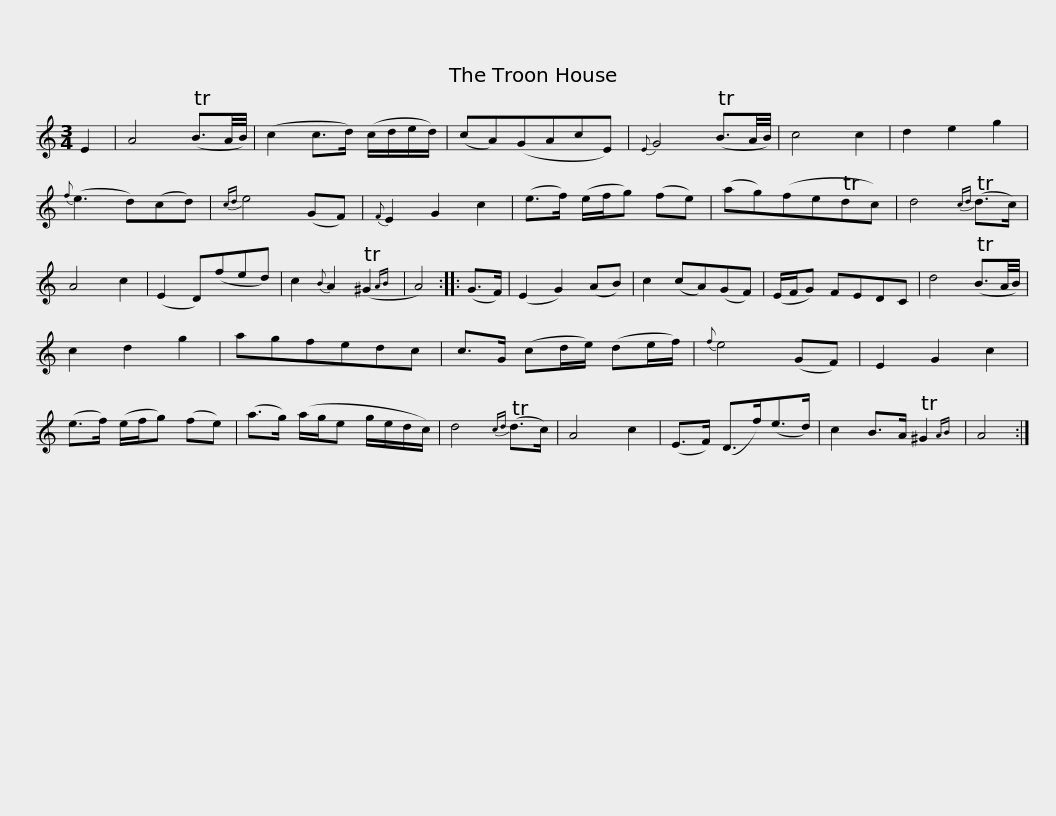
X:1
L:1/8
M:3/4
I:linebreak $
K:C
V:1 treble
V:1
 E2 | A4 (TB3/2A/4B/4) | (c2 c>d) (c/d/e/d/) | (cA)(GAcE) |{E} G4 (TB3/2A/4B/4) | %5
 c4 c2 | d2 e2 g2 |{f} (e3 d)(cd) |{cd} e4 (GF) |{F} E2 G2 c2 |$ %10
 (e>f) (e/f/g) (fe) | (ag)(feTdc) | d4{cd} (Td>c) | A4 c2 | (E2 D)(fed) | %15
 c2{B} A2 (T^G2{AB} | A4) :: (G>F) | (E2 G2) (AB) |$ c2 (cA)(GF) | %20
 (E/F/G) FEDC | d4 (TB3/2A/4B/4) | c2 d2 g2 | agfedc | c>G (cd/e/) (de/f/) | %25
{f} e4 (GF) | E2 G2 c2 |$ (e>f) (e/f/g) (fe) | (a>g) (a/g/e g/e/d/c/) | d4{cd} (Td>c) | %30
 A4 c2 | (E>F) (D>f)(e>d) | c2 B>A T^G2{AB} | A4 :| %34
